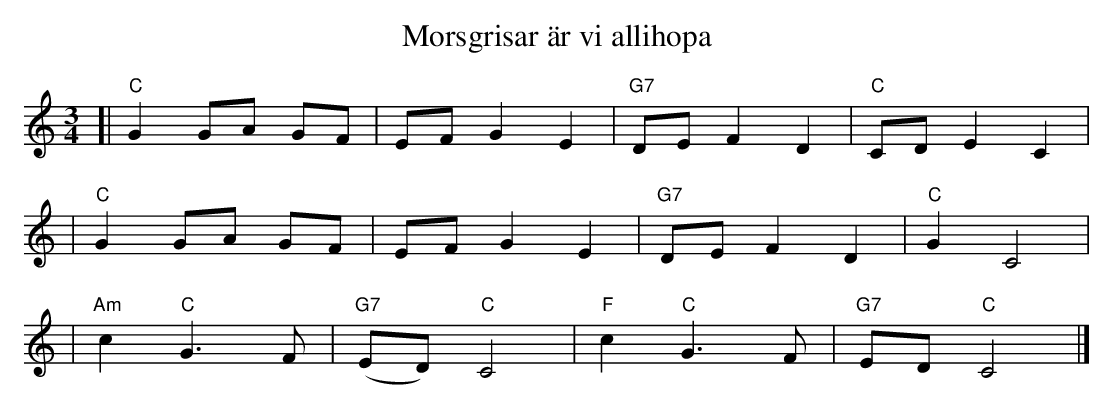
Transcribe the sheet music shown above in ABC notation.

X:1
T: Morsgrisar \"ar vi allihopa
M: 3/4
L: 1/8
K: C
[|"C"G2 GA GF | EF G2 E2 | "G7"DE F2 D2 | "C"CD E2 C2 |
| "C"G2 GA GF | EF G2 E2 | "G7"DE F2 D2 | "C"G2 C4    |
| "Am"c2 "C"G3 F | "G7"(ED) "C"C4 | "F"c2 "C"G3 F | "G7"ED "C"C4 |]
